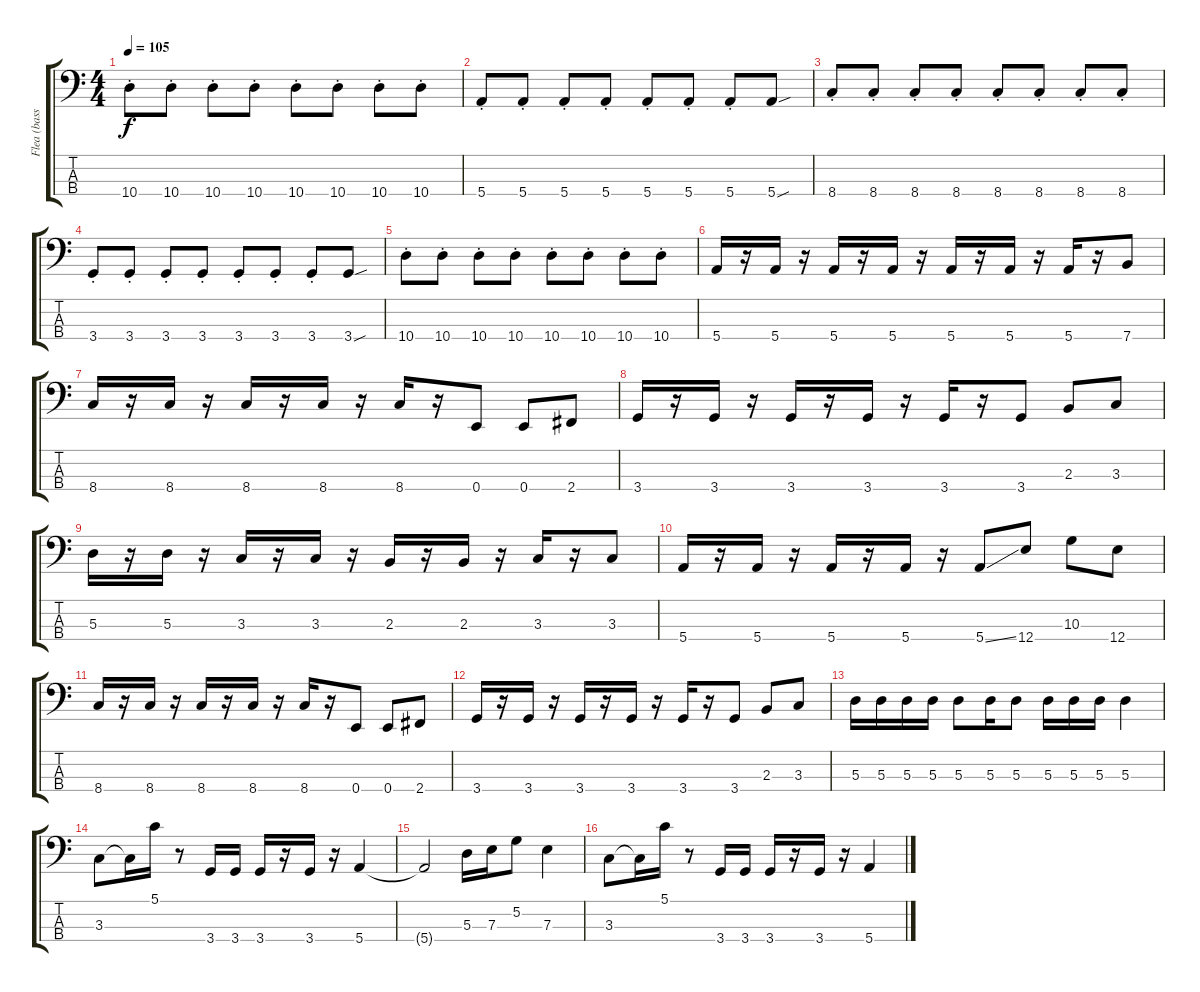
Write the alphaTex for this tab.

\track ("Flea (bass)" "Flea (bass") {instrument electricbassfinger}
\staff {score tabs}
\tuning (G2 D2 A1 E1) {hide}
\ts (4 4)
\tempo 105
\clef f4
\ks c
10.4{st}.8{dy f} 10.4{st}.8 10.4{st}.8 10.4{st}.8 10.4{st}.8 10.4{st}.8 10.4{st}.8 10.4{st}.8 |
5.4{st}.8 5.4{st}.8 5.4{st}.8 5.4{st}.8 5.4{st}.8 5.4{st}.8 5.4{st}.8 5.4{sou}.8 |
8.4{st}.8 8.4{st}.8 8.4{st}.8 8.4{st}.8 8.4{st}.8 8.4{st}.8 8.4{st}.8 8.4{st}.8 |
3.4{st}.8 3.4{st}.8 3.4{st}.8 3.4{st}.8 3.4{st}.8 3.4{st}.8 3.4{st}.8 3.4{sou}.8 |
10.4{st}.8 10.4{st}.8 10.4{st}.8 10.4{st}.8 10.4{st}.8 10.4{st}.8 10.4{st}.8 10.4{st}.8 |
5.4.16 r.16 5.4.16 r.16 5.4.16 r.16 5.4.16 r.16 5.4.16 r.16 5.4.16 r.16 5.4.16 r.16 7.4.8 |
8.4.16 r.16 8.4.16 r.16 8.4.16 r.16 8.4.16 r.16 8.4.16 r.16 0.4.8 0.4.8 2.4.8 |
3.4.16 r.16 3.4.16 r.16 3.4.16 r.16 3.4.16 r.16 3.4.16 r.16 3.4.8 2.3.8 3.3.8 |
5.3.16 r.16 5.3.16 r.16 3.3.16 r.16 3.3.16 r.16 2.3.16 r.16 2.3.16 r.16 3.3.16 r.16 3.3.8 |
5.4.16 r.16 5.4.16 r.16 5.4.16 r.16 5.4.16 r.16 5.4{ss}.8 12.4.8 10.3.8 12.4.8 |
8.4.16 r.16 8.4.16 r.16 8.4.16 r.16 8.4.16 r.16 8.4.16 r.16 0.4.8 0.4.8 2.4.8 |
3.4.16 r.16 3.4.16 r.16 3.4.16 r.16 3.4.16 r.16 3.4.16 r.16 3.4.8 2.3.8 3.3.8 |
5.3.16 5.3.16 5.3.16 5.3.16 5.3.8 5.3.16 5.3.8 5.3.16 5.3.16 5.3.16 5.3.4 |
3.3.8 3.3{t}.16 5.1.16 r.8 3.4.16 3.4.16 3.4.16 r.16 3.4.16 r.16 5.4.4 |
5.4{t}.2 5.3.16 7.3.16 5.2.8 7.3.4 |
3.3.8 3.3{t}.16 5.1.16 r.8 3.4.16 3.4.16 3.4.16 r.16 3.4.16 r.16 5.4.4
